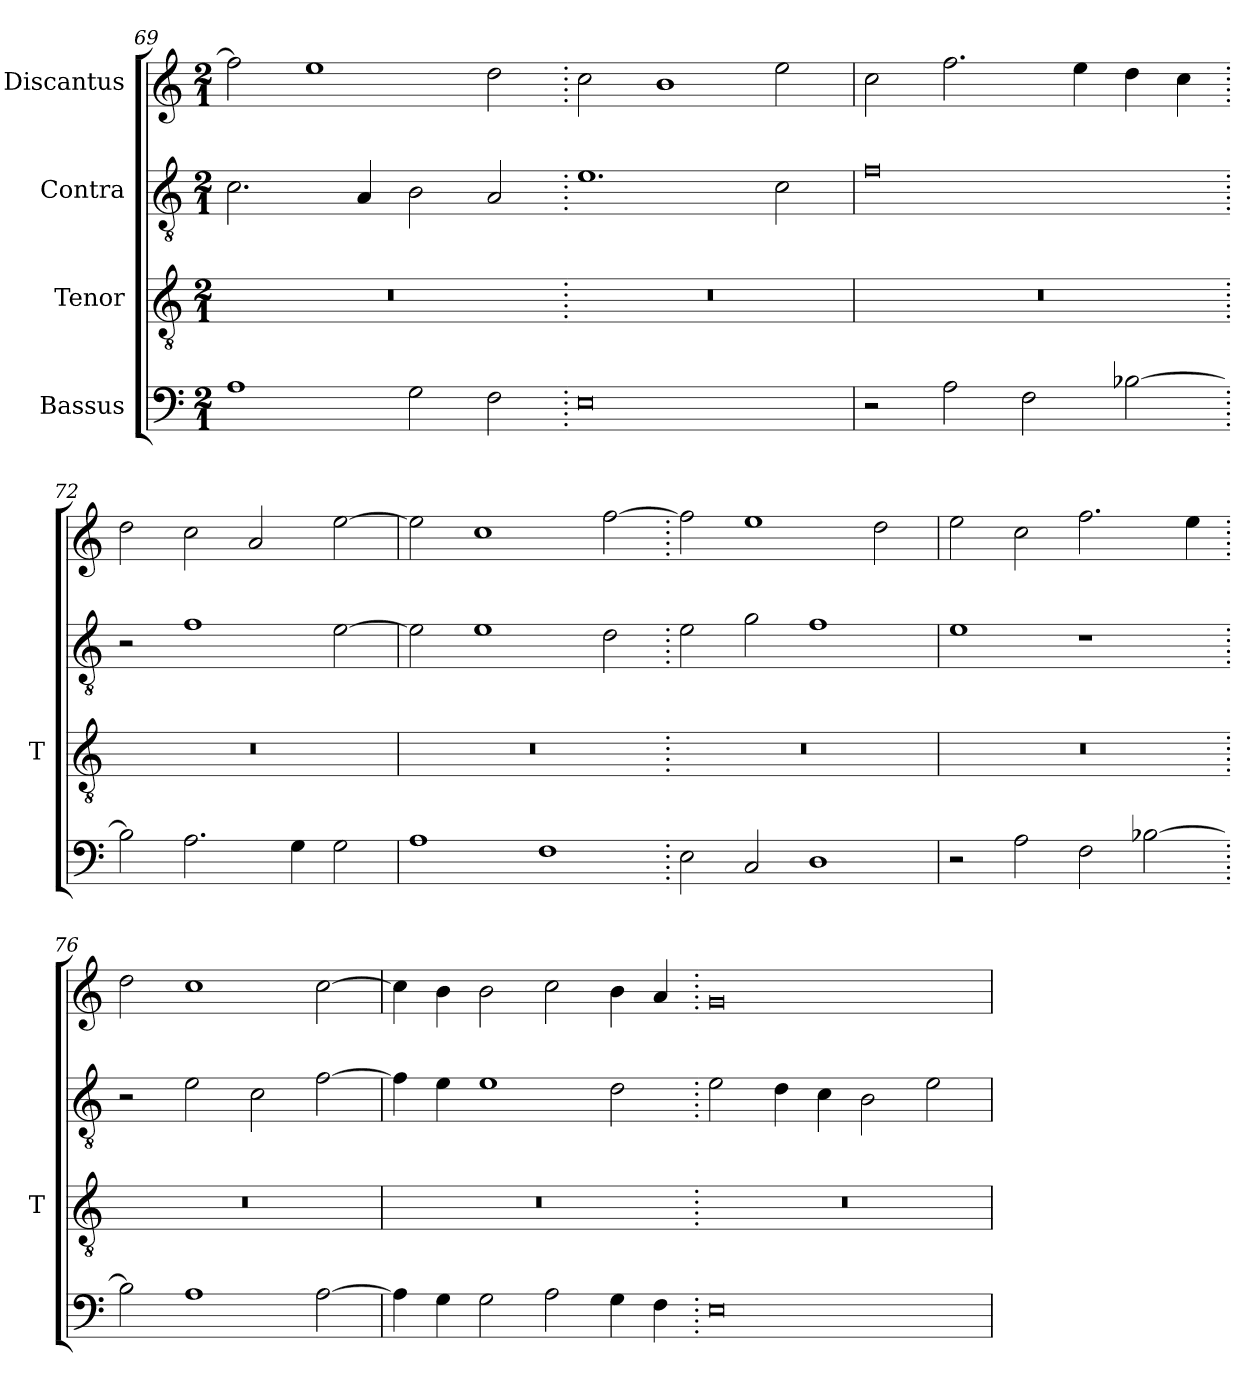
**kern	**kern	**kern	**kern
*part4	*part3	*part2	*part1
*staff4	*staff3	*staff2	*staff1
*I"Bassus	*I"Tenor	*I"Contra	*I"Discantus
*	*I'T	*	*
*clefF4	*clefGv2	*clefGv2	*clefG2
*k[]	*k[]	*k[]	*k[]
*M2/1	*M2/1	*M2/1	*M2/1
=69	=69	=69	=69
1A	0r	2.c	2ff]
.	.	.	1ee
.	.	4A	.
2G	.	2B	.
2F	.	2A	2dd
=70.	=70.	=70.	=70.
0E	0r	1.e	2cc
.	.	.	1b
.	.	2c	2ee
=71	=71	=71	=71
2r	0r	0f	2cc
2A	.	.	2.ff
2F	.	.	.
.	.	.	4ee
[2B-X	.	.	4dd
.	.	.	4cc
=72.	=72.	=72.	=72.
2B-]	0r	2r	2dd
2.A	.	1f	2cc
.	.	.	2a
4G	.	.	.
2G	.	[2e	[2ee
=73	=73	=73	=73
1A	0r	2e]	2ee]
.	.	1e	1cc
1F	.	.	.
.	.	2d	[2ff
=74.	=74.	=74.	=74.
2E	0r	2e	2ff]
2C	.	2g	1ee
1D	.	1f	.
.	.	.	2dd
=75	=75	=75	=75
2r	0r	1e	2ee
2A	.	.	2cc
2F	.	1r	2.ff
[2B-X	.	.	.
.	.	.	4ee
=76.	=76.	=76.	=76.
2B-]	0r	2r	2dd
1A	.	2e	1cc
.	.	2c	.
[2A	.	[2f	[2cc
=77	=77	=77	=77
4A]	0r	4f]	4cc]
4G	.	4e	4b
2G	.	1e	2b
2A	.	.	2cc
4G	.	2d	4b
4F	.	.	4a
=78.	=78.	=78.	=78.
0E	0r	2e	0g
.	.	4d	.
.	.	4c	.
.	.	2B	.
.	.	2e	.
=	=	=	=
*-	*-	*-	*-
